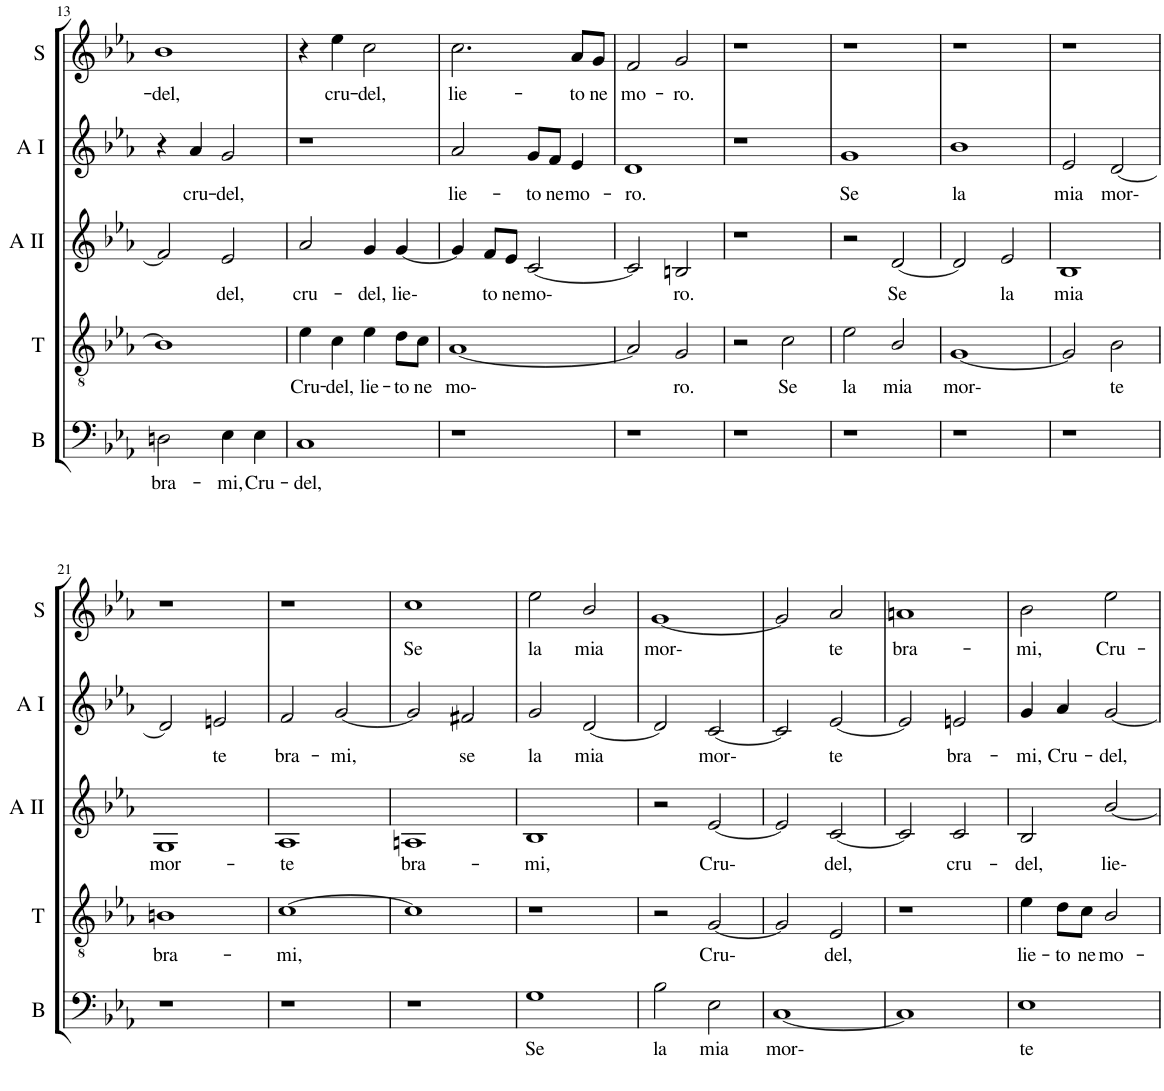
**kern	**text	**kern	**text	**kern	**text	**kern	**text	**kern	**text
*part5	*part5	*part4	*part4	*part3	*part3	*part2	*part2	*part1	*part1
*staff5	*staff5	*staff4	*staff4	*staff3	*staff3	*staff2	*staff2	*staff1	*staff1
*I"B	*	*I"T	*	*I"A II	*	*I"A I	*	*I"S	*
*I'B	*	*I'T	*	*I'A II	*	*I'A I	*	*I'S	*
!!LO:PB:g=z
*clefF4	*	*clefGv2	*	*clefG2	*	*clefG2	*	*clefG2	*
*k[b-e-a-]	*	*k[b-e-a-]	*	*k[b-e-a-]	*	*k[b-e-a-]	*	*k[b-e-a-]	*
*E-:	*	*E-:	*	*E-:	*	*E-:	*	*E-:	*
*M4/4	*	*M4/4	*	*M4/4	*	*M4/4	*	*M4/4	*
*met(c)	*	*met(c)	*	*met(c)	*	*met(c)	*	*met(c)	*
=13	=13	=13	=13	=13	=13	=13	=13	=13	=13
!	!LO:LY:b	!	!	!	!	!	!	!	!LO:LY:b
2Dn\	bra-	1B-]	.	2f/]	.	4r	.	1b-	-del,
!	!	!	!	!	!	!	!LO:LY:b	!	!
.	.	.	.	.	.	4a-/	cru-	.	.
!	!LO:LY:b	!	!	!	!LO:LY:b	!	!LO:LY:b	!	!
4E-\	-mi,	.	.	2e-/	del,	2g/	-del,	.	.
!	!LO:LY:b	!	!	!	!	!	!	!	!
4E-\	Cru-	.	.	.	.	.	.	.	.
=14	=14	=14	=14	=14	=14	=14	=14	=14	=14
!	!LO:LY:b	!	!LO:LY:b	!	!LO:LY:b	!	!	!	!
1C	-del,	4e-\	Cru-	2a-/	cru-	1r	.	4r	.
!	!	!	!LO:LY:b	!	!	!	!	!	!LO:LY:b
.	.	4c\	-del,	.	.	.	.	4ee-\	cru-
!	!	!	!LO:LY:b	!	!LO:LY:b	!	!	!	!LO:LY:b
.	.	4e-\	lie-	4g/	-del,	.	.	2cc\	-del,
!	!	!	!LO:LY:b	!	!LO:LY:b	!	!	!	!
.	.	8d\L	-to	[4g/	lie-	.	.	.	.
!	!	!	!LO:LY:b	!	!	!	!	!	!
.	.	8c\J	ne	.	.	.	.	.	.
=15	=15	=15	=15	=15	=15	=15	=15	=15	=15
!	!	!	!LO:LY:b	!	!	!	!LO:LY:b	!	!LO:LY:b
1r	.	[1A-	mo-	4g/]	.	2a-/	lie-	2.cc\	lie-
!	!	!	!	!	!LO:LY:b	!	!	!	!
.	.	.	.	8f/L	to	.	.	.	.
!	!	!	!	!	!LO:LY:b	!	!	!	!
.	.	.	.	8e-/J	ne	.	.	.	.
!	!	!	!	!	!LO:LY:b	!	!LO:LY:b	!	!
.	.	.	.	[2c/	mo-	8g/L	-to	.	.
!	!	!	!	!	!	!	!LO:LY:b	!	!
.	.	.	.	.	.	8f/J	ne	.	.
!	!	!	!	!	!	!	!LO:LY:b	!	!LO:LY:b
.	.	.	.	.	.	4e-/	mo-	8a-/L	-to
!	!	!	!	!	!	!	!	!	!LO:LY:b
.	.	.	.	.	.	.	.	8g/J	ne
=16	=16	=16	=16	=16	=16	=16	=16	=16	=16
!	!	!	!	!	!	!	!LO:LY:b	!	!LO:LY:b
1r	.	2A-/]	.	2c/]	.	1d	-ro.	2f/	mo-
!	!	!	!LO:LY:b	!	!LO:LY:b	!	!	!	!LO:LY:b
.	.	2G/	ro.	2Bn/	ro.	.	.	2g/	-ro.
=17	=17	=17	=17	=17	=17	=17	=17	=17	=17
1r	.	2r	.	1r	.	1r	.	1r	.
!	!	!	!LO:LY:b	!	!	!	!	!	!
.	.	2c\	Se	.	.	.	.	.	.
=18	=18	=18	=18	=18	=18	=18	=18	=18	=18
!	!	!	!LO:LY:b	!	!	!	!LO:LY:b	!	!
1r	.	2e-\	la	2r	.	1g	Se	1r	.
!	!	!	!LO:LY:b	!	!LO:LY:b	!	!	!	!
.	.	2B-/	mia	[2d/	Se	.	.	.	.
=19	=19	=19	=19	=19	=19	=19	=19	=19	=19
!	!	!	!LO:LY:b	!	!	!	!LO:LY:b	!	!
1r	.	[1G	mor-	2d/]	.	1b-	la	1r	.
!	!	!	!	!	!LO:LY:b	!	!	!	!
.	.	.	.	2e-/	la	.	.	.	.
=20	=20	=20	=20	=20	=20	=20	=20	=20	=20
!	!	!	!	!	!LO:LY:b	!	!LO:LY:b	!	!
1r	.	2G/]	.	1B-	mia	2e-/	mia	1r	.
!	!	!	!LO:LY:b	!	!	!	!LO:LY:b	!	!
.	.	2B-\	te	.	.	[2d/	mor-	.	.
!!LO:LB:g=z
=21	=21	=21	=21	=21	=21	=21	=21	=21	=21
!	!	!	!LO:LY:b	!	!LO:LY:b	!	!	!	!
1r	.	1Bn	bra-	1G	mor-	2d/]	.	1r	.
!	!	!	!	!	!	!	!LO:LY:b	!	!
.	.	.	.	.	.	2en/	te	.	.
=22	=22	=22	=22	=22	=22	=22	=22	=22	=22
!	!	!	!LO:LY:b	!	!LO:LY:b	!	!LO:LY:b	!	!
1r	.	[1c	-mi,	1A-	-te	2f/	bra-	1r	.
!	!	!	!	!	!	!	!LO:LY:b	!	!
.	.	.	.	.	.	[2g/	-mi,	.	.
=23	=23	=23	=23	=23	=23	=23	=23	=23	=23
!	!	!	!	!	!LO:LY:b	!	!	!	!LO:LY:b
1r	.	1c]	.	1An	bra-	2g/]	.	1cc	Se
!	!	!	!	!	!	!	!LO:LY:b	!	!
.	.	.	.	.	.	2f#X/	se	.	.
=24	=24	=24	=24	=24	=24	=24	=24	=24	=24
!	!LO:LY:b	!	!	!	!LO:LY:b	!	!LO:LY:b	!	!LO:LY:b
1G	Se	1r	.	1B-	-mi,	2g/	la	2ee-\	la
!	!	!	!	!	!	!	!LO:LY:b	!	!LO:LY:b
.	.	.	.	.	.	[2d/	mia	2b-/	mia
=25	=25	=25	=25	=25	=25	=25	=25	=25	=25
!	!LO:LY:b	!	!	!	!	!	!	!	!LO:LY:b
2B-\	la	2r	.	2r	.	2d/]	.	[1g	mor-
!	!LO:LY:b	!	!LO:LY:b	!	!LO:LY:b	!	!LO:LY:b	!	!
2E-\	mia	[2G/	Cru-	[2e-/	Cru-	[2c/	mor-	.	.
=26	=26	=26	=26	=26	=26	=26	=26	=26	=26
!	!LO:LY:b	!	!	!	!	!	!	!	!
[1C	mor-	2G/]	.	2e-/]	.	2c/]	.	2g/]	.
!	!	!	!LO:LY:b	!	!LO:LY:b	!	!LO:LY:b	!	!LO:LY:b
.	.	2E-/	del,	[2c/	del,	[2e-/	te	2a-/	te
=27	=27	=27	=27	=27	=27	=27	=27	=27	=27
!	!	!	!	!	!	!	!	!	!LO:LY:b
1C]	.	1r	.	2c/]	.	2e-/]	.	1an	bra-
!	!	!	!	!	!LO:LY:b	!	!LO:LY:b	!	!
.	.	.	.	2c/	cru-	2en/	bra-	.	.
=28	=28	=28	=28	=28	=28	=28	=28	=28	=28
!	!LO:LY:b	!	!LO:LY:b	!	!LO:LY:b	!	!LO:LY:b	!	!LO:LY:b
1E-	te	4e-\	lie-	2B-/	-del,	4g/	-mi,	2b-\	-mi,
!	!	!	!LO:LY:b	!	!	!	!LO:LY:b	!	!
.	.	8d\L	-to	.	.	4a-/	Cru-	.	.
!	!	!	!LO:LY:b	!	!	!	!	!	!
.	.	8c\J	ne	.	.	.	.	.	.
!	!	!	!LO:LY:b	!	!LO:LY:b	!	!LO:LY:b	!	!LO:LY:b
.	.	2B-/	mo-	[2b-/	lie-	[2g/	-del,	2ee-\	Cru-
=	=	=	=	=	=	=	=	=	=
*-	*-	*-	*-	*-	*-	*-	*-	*-	*-
